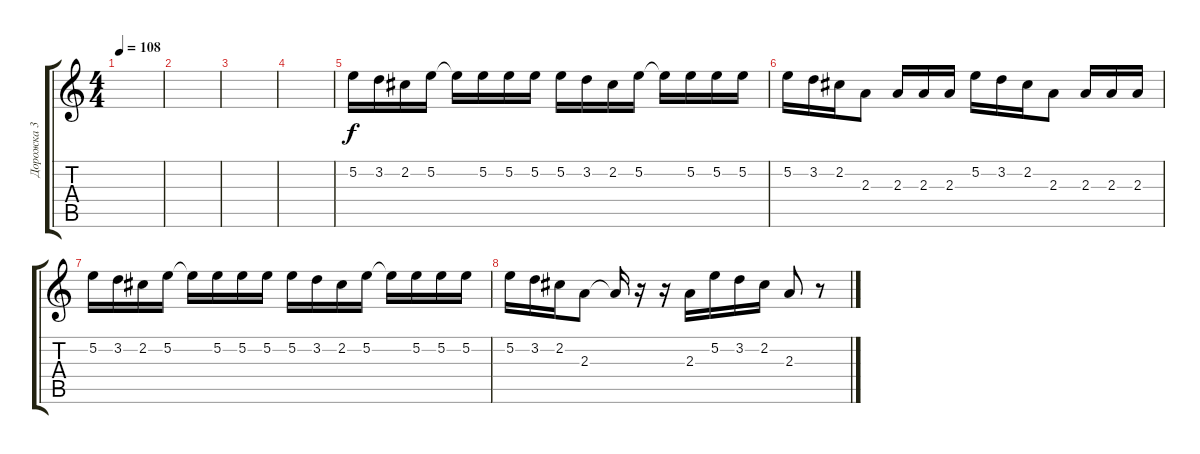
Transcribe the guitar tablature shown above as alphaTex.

\track ("Дорожка 3" "Дорожка 3") {instrument distortionguitar}
\staff {score tabs}
\tuning (E4 B3 G3 D3 A2 E2) {hide}
\ts (4 4)
\tempo 108
\clef g2
\ks c
|
|
|
|
5.2.16 3.2.16 2.2.16 5.2.16 5.2{t}.16 5.2.16 5.2.16 5.2.16 5.2.16 3.2.16 2.2.16 5.2.16 5.2{t}.16 5.2.16 5.2.16 5.2.16 |
5.2.16 3.2.16 2.2.16 2.3.8 2.3.16 2.3.16 2.3.16 5.2.16 3.2.16 2.2.16 2.3.8 2.3.16 2.3.16 2.3.16 |
5.2.16 3.2.16 2.2.16 5.2.16 5.2{t}.16 5.2.16 5.2.16 5.2.16 5.2.16 3.2.16 2.2.16 5.2.16 5.2{t}.16 5.2.16 5.2.16 5.2.16 |
5.2.16 3.2.16 2.2.16 2.3.8 2.3{t}.16 r.16 r.16 2.3.16 5.2.16 3.2.16 2.2.16 2.3.8 r.8
